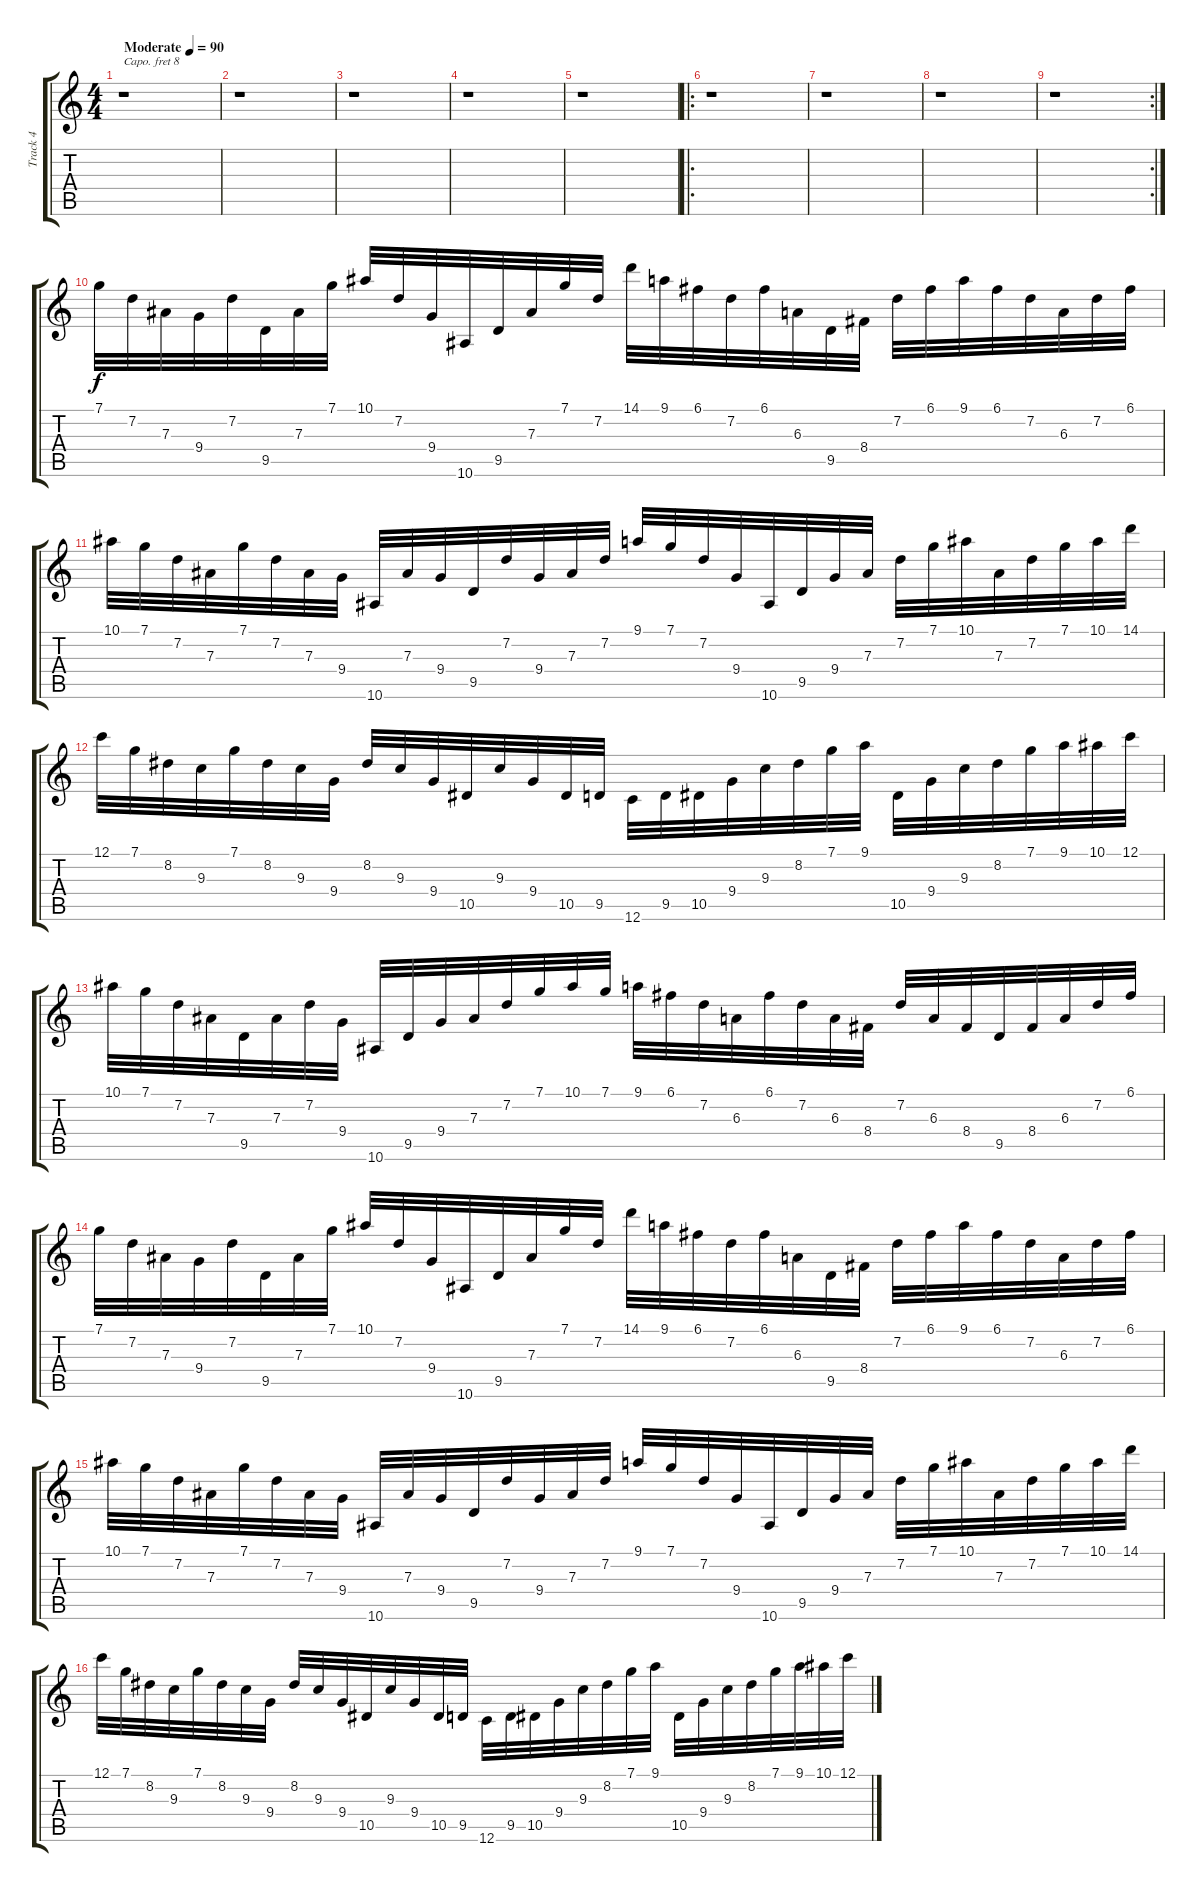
\track ("Track 4" "Track 4") {instrument orchestralharp}
\staff {score tabs}
\capo 8
\tuning (E4 B3 G3 D3 A2 E2) {hide}
\ts (4 4)
\tempo (90 "Moderate")
\clef g2
\ks c
r.1{dy f instrument orchestralharp} |
r.1 |
r.1 |
r.1 |
r.1 |
\ro
r.1 |
r.1 |
r.1 |
\rc 2
r.1 |
7.1.32 7.2.32 7.3.32 9.4.32 7.2.32 9.5.32 7.3.32 7.1.32 10.1.32 7.2.32 9.4.32 10.6.32 9.5.32 7.3.32 7.1.32 7.2.32 14.1.32 9.1.32 6.1.32 7.2.32 6.1.32 6.3.32 9.5.32 8.4.32 7.2.32 6.1.32 9.1.32 6.1.32 7.2.32 6.3.32 7.2.32 6.1.32 |
10.1.32 7.1.32 7.2.32 7.3.32 7.1.32 7.2.32 7.3.32 9.4.32 10.6.32 7.3.32 9.4.32 9.5.32 7.2.32 9.4.32 7.3.32 7.2.32 9.1.32 7.1.32 7.2.32 9.4.32 10.6.32 9.5.32 9.4.32 7.3.32 7.2.32 7.1.32 10.1.32 7.3.32 7.2.32 7.1.32 10.1.32 14.1.32 |
12.1.32 7.1.32 8.2.32 9.3.32 7.1.32 8.2.32 9.3.32 9.4.32 8.2.32 9.3.32 9.4.32 10.5.32 9.3.32 9.4.32 10.5.32 9.5.32 12.6.32 9.5.32 10.5.32 9.4.32 9.3.32 8.2.32 7.1.32 9.1.32 10.5.32 9.4.32 9.3.32 8.2.32 7.1.32 9.1.32 10.1.32 12.1.32 |
10.1.32 7.1.32 7.2.32 7.3.32 9.5.32 7.3.32 7.2.32 9.4.32 10.6.32 9.5.32 9.4.32 7.3.32 7.2.32 7.1.32 10.1.32 7.1.32 9.1.32 6.1.32 7.2.32 6.3.32 6.1.32 7.2.32 6.3.32 8.4.32 7.2.32 6.3.32 8.4.32 9.5.32 8.4.32 6.3.32 7.2.32 6.1.32 |
7.1.32 7.2.32 7.3.32 9.4.32 7.2.32 9.5.32 7.3.32 7.1.32 10.1.32 7.2.32 9.4.32 10.6.32 9.5.32 7.3.32 7.1.32 7.2.32 14.1.32 9.1.32 6.1.32 7.2.32 6.1.32 6.3.32 9.5.32 8.4.32 7.2.32 6.1.32 9.1.32 6.1.32 7.2.32 6.3.32 7.2.32 6.1.32 |
10.1.32 7.1.32 7.2.32 7.3.32 7.1.32 7.2.32 7.3.32 9.4.32 10.6.32 7.3.32 9.4.32 9.5.32 7.2.32 9.4.32 7.3.32 7.2.32 9.1.32 7.1.32 7.2.32 9.4.32 10.6.32 9.5.32 9.4.32 7.3.32 7.2.32 7.1.32 10.1.32 7.3.32 7.2.32 7.1.32 10.1.32 14.1.32 |
12.1.32 7.1.32 8.2.32 9.3.32 7.1.32 8.2.32 9.3.32 9.4.32 8.2.32 9.3.32 9.4.32 10.5.32 9.3.32 9.4.32 10.5.32 9.5.32 12.6.32 9.5.32 10.5.32 9.4.32 9.3.32 8.2.32 7.1.32 9.1.32 10.5.32 9.4.32 9.3.32 8.2.32 7.1.32 9.1.32 10.1.32 12.1.32
